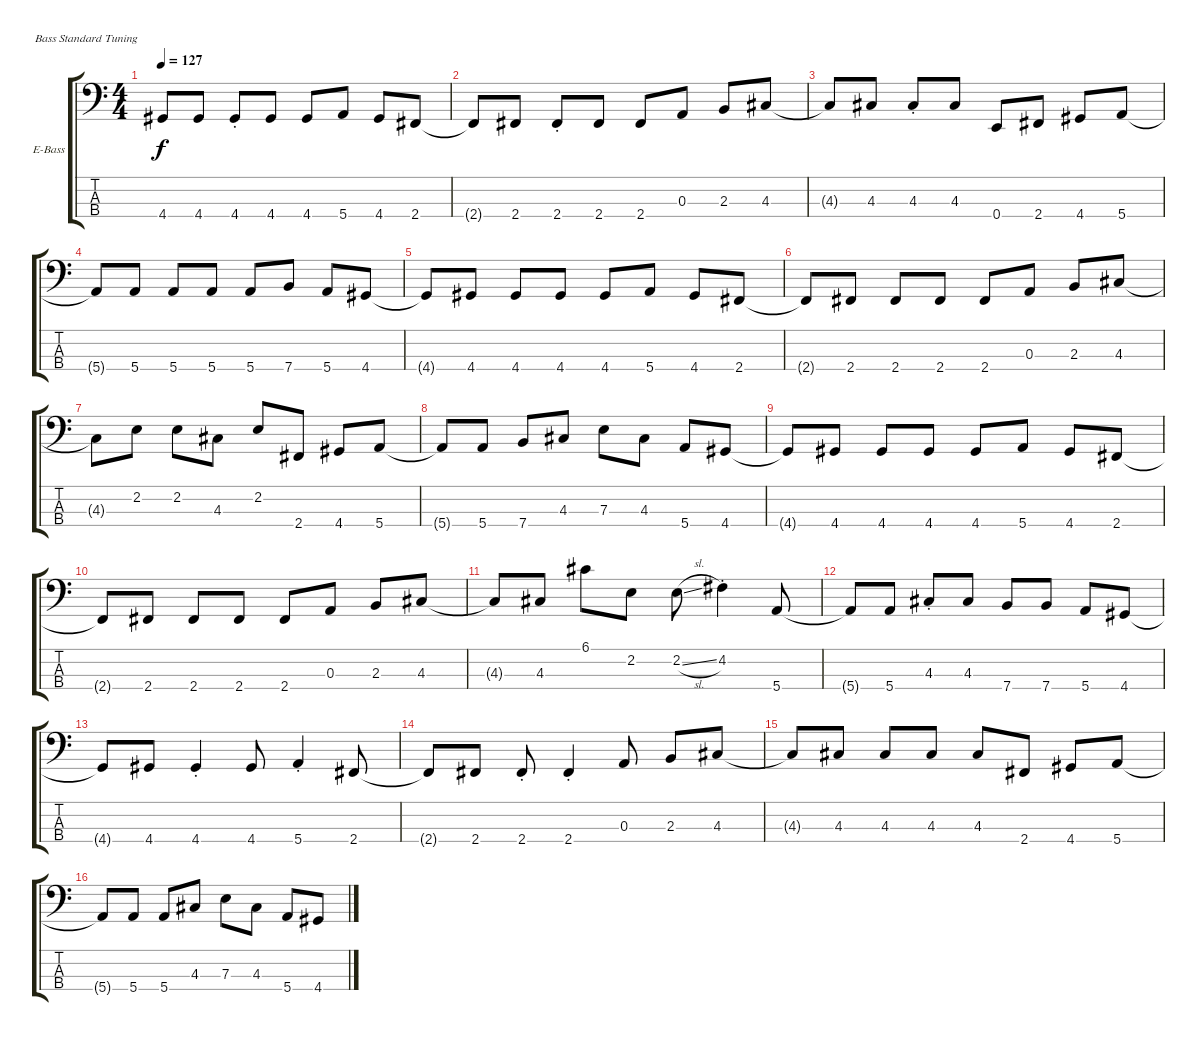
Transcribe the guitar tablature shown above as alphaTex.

\defaultSystemsLayout 4
\bracketExtendMode groupsimilarinstruments
\firstSystemTrackNameOrientation horizontal
\otherSystemsTrackNameOrientation horizontal
\track ("Electric Bass" "E-Bass") {instrument electricbassfinger}
\staff {score tabs}
\tuning (G2 D2 A1 E1)
\ts (4 4)
\tempo 127
\clef f4
\ks c
4.4{t}.8{dy f} 4.4.8 4.4{st}.8 4.4.8 4.4.8 5.4.8 4.4.8 2.4.8 |
2.4{t}.8 2.4.8 2.4{st}.8 2.4.8 2.4.8 0.3.8 2.3.8 4.3.8 |
4.3{t}.8 4.3.8 4.3{st}.8 4.3.8 0.4.8 2.4.8 4.4.8 5.4.8 |
5.4{t}.8 5.4.8 5.4.8 5.4.8 5.4.8 7.4.8 5.4.8 4.4.8 |
4.4{t}.8 4.4.8 4.4.8 4.4.8 4.4.8 5.4.8 4.4.8 2.4.8 |
2.4{t}.8 2.4.8 2.4.8 2.4.8 2.4.8 0.3.8 2.3.8 4.3.8 |
4.3{t}.8 2.2.8 2.2.8 4.3.8 2.2.8 2.4.8 4.4.8 5.4.8 |
5.4{t}.8 5.4.8 7.4.8 4.3.8 7.3.8 4.3.8 5.4.8 4.4.8 |
4.4{t}.8 4.4.8 4.4.8 4.4.8 4.4.8 5.4.8 4.4.8 2.4.8 |
2.4{t}.8 2.4.8 2.4.8 2.4.8 2.4.8 0.3.8 2.3.8 4.3.8 |
4.3{t}.8 4.3.8 6.1.8 2.2.8 2.2{sl}.8 4.2{st}.4 5.4.8 |
5.4{t}.8 5.4.8 4.3{st}.8 4.3.8 7.4.8 7.4.8 5.4.8 4.4.8 |
4.4{t}.8 4.4.8 4.4{st}.4 4.4.8 5.4{st}.4 2.4.8 |
2.4{t}.8 2.4.8 2.4{st}.8 2.4{st}.4 0.3.8 2.3.8 4.3.8 |
4.3{t}.8 4.3.8 4.3.8 4.3.8 4.3.8 2.4.8 4.4.8 5.4.8 |
5.4{t}.8 5.4.8 5.4.8 4.3.8 7.3.8 4.3.8 5.4.8 4.4.8
